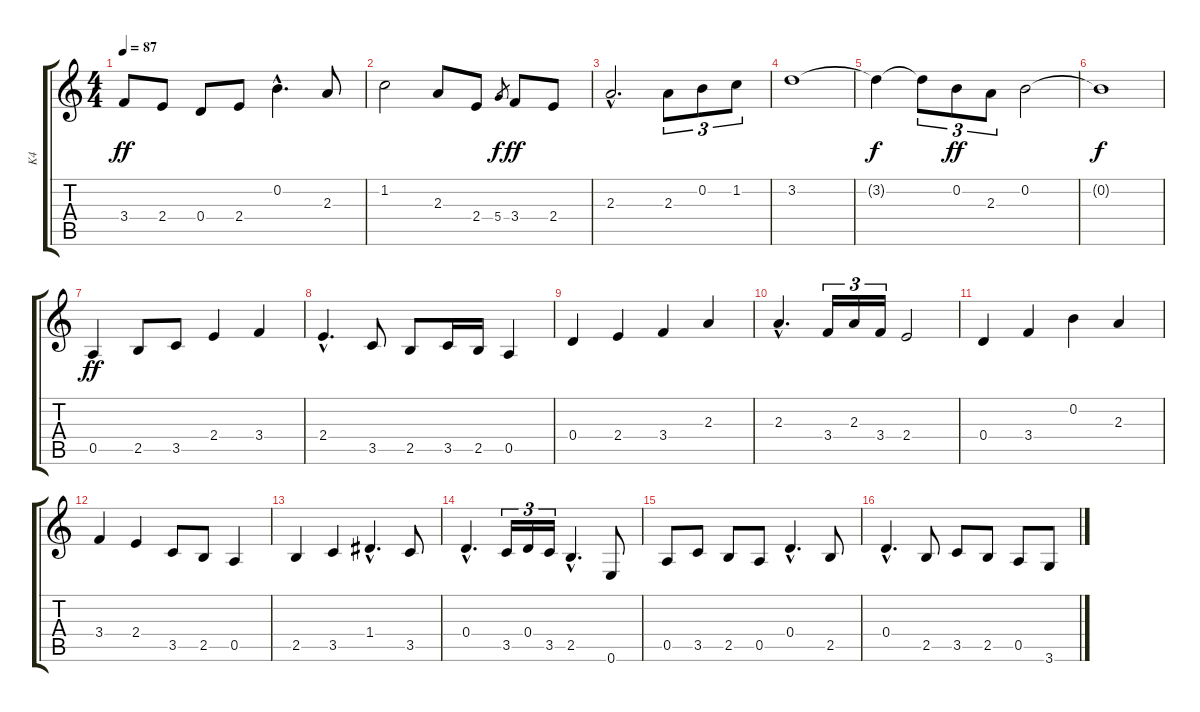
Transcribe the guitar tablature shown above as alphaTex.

\track ("K4" "K4") {instrument stringensemble1}
\staff {score tabs}
\tuning (E5 B4 G4 D4 A3 E3) {hide}
\ts (4 4)
\tempo 87
\clef g2
\ks c
3.4.8{dy ff} 2.4.8 0.4.8 2.4.8 0.2{hac}.4{d} 2.3.8 |
1.2.2 2.3.8 2.4.8 5.4.8{gr dy f} 3.4.8{dy ff} 2.4.8 |
2.3{hac}.2{d} 2.3.8{tu (3 2)} 0.2.8{tu (3 2)} 1.2.8{tu (3 2)} |
3.2.1 |
3.2{t}.4{dy f} 3.2{t}.8{tu (3 2)} 0.2.8{tu (3 2) dy ff} 2.3.8{tu (3 2)} 0.2.2 |
0.2{t}.1{dy f} |
0.5.4{dy ff instrument stringensemble1} 2.5.8 3.5.8 2.4.4 3.4.4 |
2.4{hac}.4{d} 3.5.8 2.5.8 3.5.16 2.5.16 0.5.4 |
0.4.4 2.4.4 3.4.4 2.3.4 |
2.3{hac}.4{d} 3.4.16{tu (3 2)} 2.3.16{tu (3 2)} 3.4.16{tu (3 2)} 2.4.2 |
0.4.4 3.4.4 0.2.4 2.3.4 |
3.4.4 2.4.4 3.5.8 2.5.8 0.5.4 |
2.5.4 3.5.4 1.4{hac}.4{d} 3.5.8 |
0.4{hac}.4{d} 3.5.16{tu (3 2)} 0.4.16{tu (3 2)} 3.5.16{tu (3 2)} 2.5{hac}.4{d} 0.6.8 |
0.5.8 3.5.8 2.5.8 0.5.8 0.4{hac}.4{d} 2.5.8 |
0.4{hac}.4{d} 2.5.8 3.5.8 2.5.8 0.5.8 3.6.8
